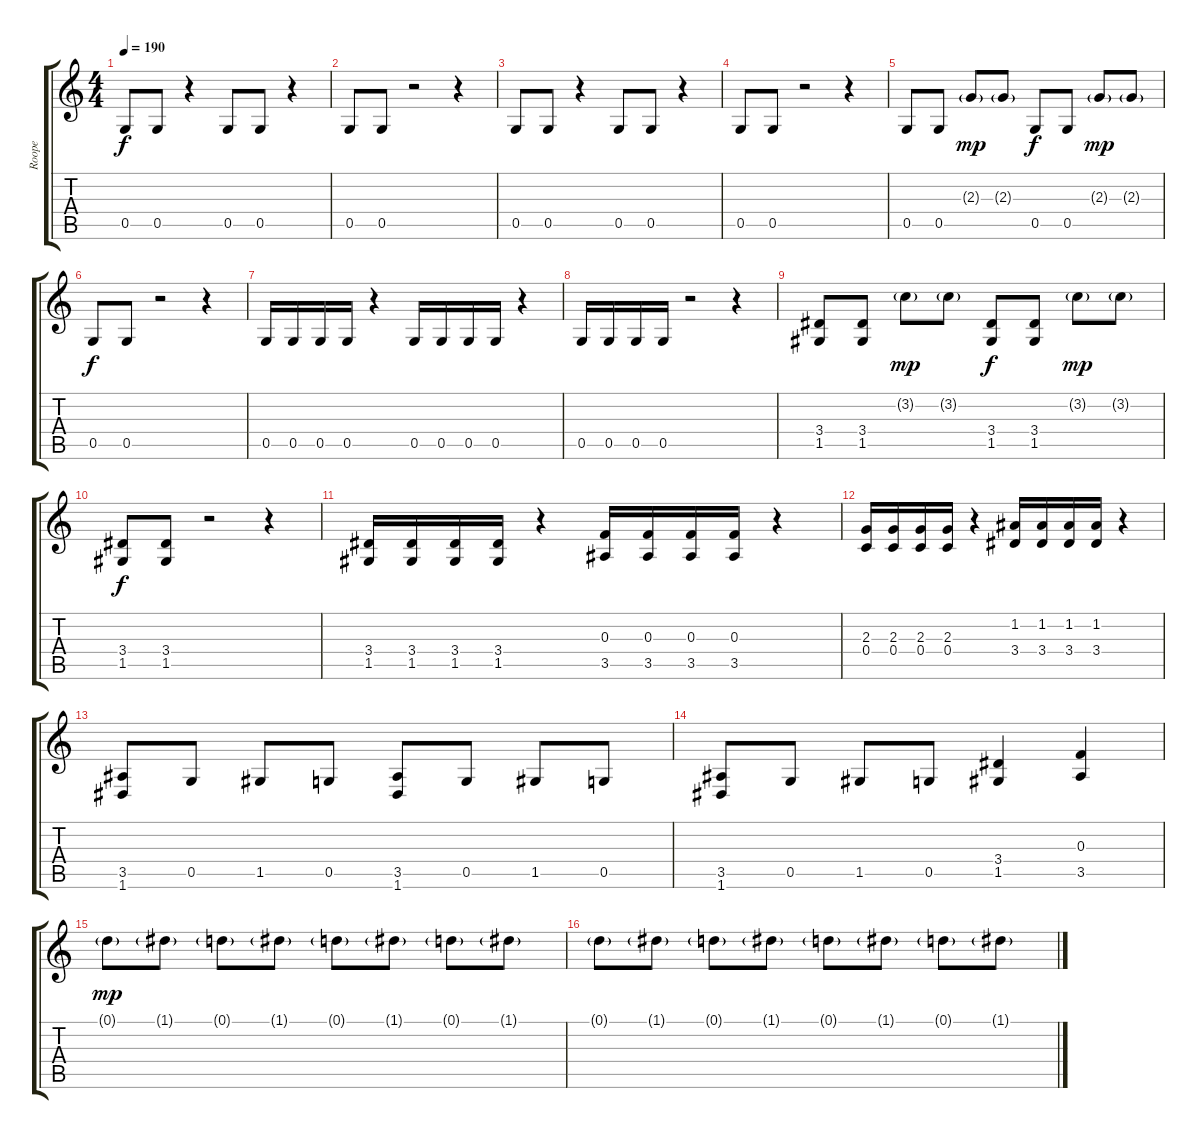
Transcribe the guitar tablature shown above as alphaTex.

\track ("Roope" "Roope") {instrument distortionguitar}
\staff {score tabs}
\tuning (D4 A3 F3 C3 G2 D2) {hide}
\ts (4 4)
\tempo 190
\clef g2
\ks c
0.5.8{dy f} 0.5.8 r.4 0.5.8 0.5.8 r.4 |
0.5.8 0.5.8 r.2 r.4 |
0.5.8 0.5.8 r.4 0.5.8 0.5.8 r.4 |
0.5.8 0.5.8 r.2 r.4 |
0.5.8 0.5.8 2.3{g}.8{dy mp} 2.3{g}.8 0.5.8{dy f} 0.5.8 2.3{g}.8{dy mp} 2.3{g}.8 |
0.5.8{dy f} 0.5.8 r.2 r.4 |
0.5.16 0.5.16 0.5.16 0.5.16 r.4 0.5.16 0.5.16 0.5.16 0.5.16 r.4 |
0.5.16 0.5.16 0.5.16 0.5.16 r.2 r.4 |
(3.4 1.5).8 (3.4 1.5).8 3.2{g}.8{dy mp} 3.2{g}.8 (3.4 1.5).8{dy f} (3.4 1.5).8 3.2{g}.8{dy mp} 3.2{g}.8 |
(3.4 1.5).8{dy f} (3.4 1.5).8 r.2 r.4 |
(3.4 1.5).16 (3.4 1.5).16 (3.4 1.5).16 (3.4 1.5).16 r.4 (0.3 3.5).16 (0.3 3.5).16 (0.3 3.5).16 (0.3 3.5).16 r.4 |
(2.3 0.4).16 (2.3 0.4).16 (2.3 0.4).16 (2.3 0.4).16 r.4 (1.2 3.4).16 (1.2 3.4).16 (1.2 3.4).16 (1.2 3.4).16 r.4 |
(3.5 1.6).8 0.5.8 1.5.8 0.5.8 (3.5 1.6).8 0.5.8 1.5.8 0.5.8 |
(3.5 1.6).8 0.5.8 1.5.8 0.5.8 (3.4 1.5).4 (0.3 3.5).4 |
0.1{g}.8{dy mp} 1.1{g}.8 0.1{g}.8 1.1{g}.8 0.1{g}.8 1.1{g}.8 0.1{g}.8 1.1{g}.8 |
0.1{g}.8 1.1{g}.8 0.1{g}.8 1.1{g}.8 0.1{g}.8 1.1{g}.8 0.1{g}.8 1.1{g}.8
